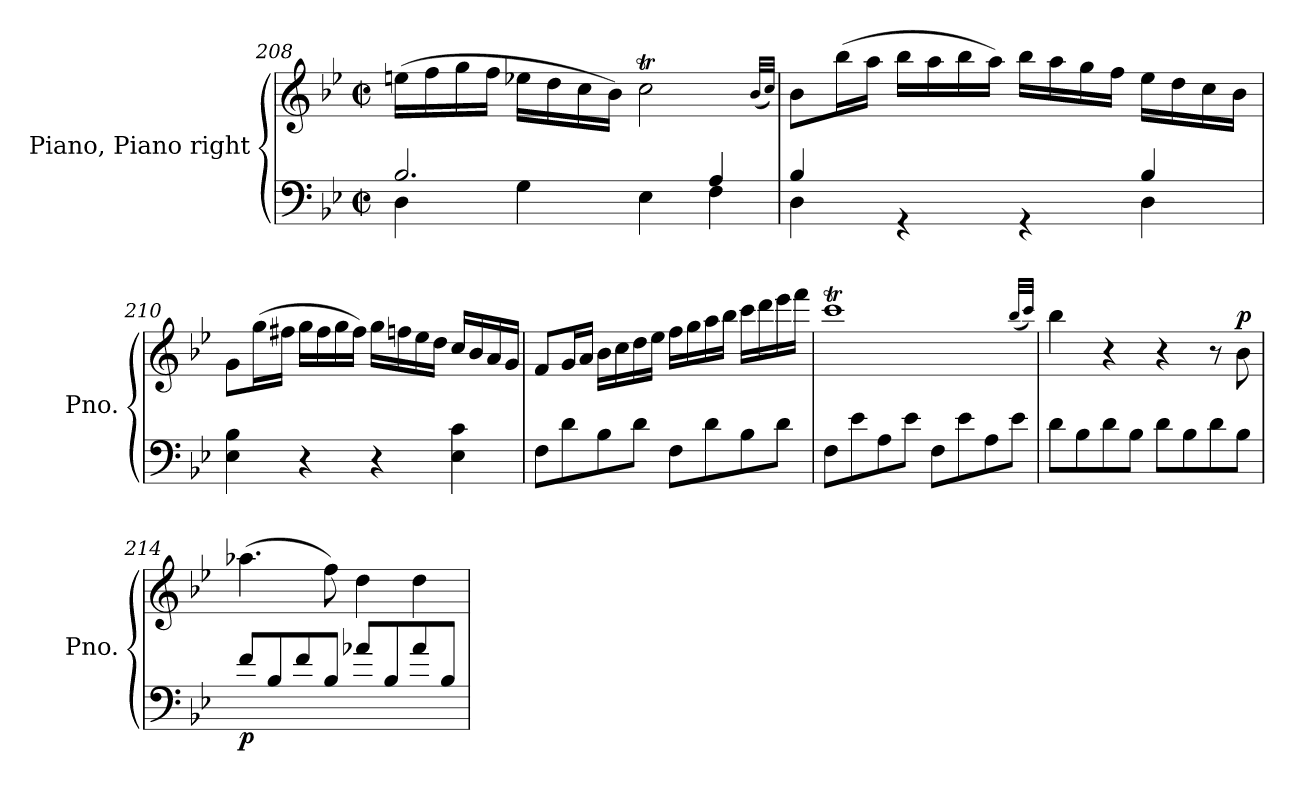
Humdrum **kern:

**kern	**kern	**dynam
*part1	*part1	*part1
*staff2	*staff1	*staff1/2
*I"Piano, Piano right	*	*
*I'Pno.	*	*
*clefF4	*clefG2	*
*k[b-e-]	*k[b-e-]	*
*M2/2	*M2/2	*
*met(c|)	*met(c|)	*
=208	=208	=208
*^	*	*
2.B-/	4D\	(>16een\LL	.
.	.	16ff\	.
.	.	16gg\	.
.	.	16ff\JJ	.
.	4G\	16ee-X\LL	.
.	.	16dd\	.
.	.	16cc\	.
.	.	16b-\JJ)	.
.	4E-\	2ccT\	.
4A/	4F\	.	.
.	.	(<32qb-/LLL	.
.	.	32qcc/JJJ)	.
=209	=209	=209	=209
4B-/	4D\	8b-\L	.
.	.	(>16bb-\L	.
.	.	16aa\JJ	.
4rGG	2ryy	16bb-\LL	.
.	.	16aa\	.
.	.	16bb-\	.
.	.	16aa\JJ)	.
4rGG	.	16bb-\LL	.
.	.	16aa\	.
.	.	16gg\	.
.	.	16ff\JJ	.
4B-/	4D\	16ee-\LL	.
.	.	16dd\	.
.	.	16cc\	.
.	.	16b-\JJ	.
*v	*v	*	*
!!LO:LB:g=z
=210	=210	=210
4E-\ 4B-\	8g\L	.
.	(>16gg\L	.
.	16ff#X\JJ	.
4r	16gg\LL	.
.	16ff#\	.
.	16gg\	.
.	16ff#\JJ)	.
4r	16gg\LL	.
.	16ffn\	.
.	16ee-\	.
.	16dd\JJ	.
4E-\ 4c\	16cc/LL	.
.	16b-/	.
.	16a/	.
.	16g/JJ	.
=211	=211	=211
8F\L	8f/L	.
8d\	16g/L	.
.	16a/JJ	.
8B-\	16b-\LL	.
.	16cc\	.
8d\J	16dd\	.
.	16ee-\JJ	.
8F\L	16ff\LL	.
.	16gg\	.
8d\	16aa\	.
.	16bb-\JJ	.
8B-\	16ccc\LL	.
.	16ddd\	.
8d\J	16eee-\	.
.	16fff\JJ	.
=212	=212	=212
8F\L	1cccT	.
8e-\	.	.
8A\	.	.
8e-\J	.	.
8F\L	.	.
8e-\	.	.
8A\	.	.
8e-\J	.	.
.	(<32qbb-/LLL	.
.	32qccc/JJJ)	.
!!LO:LB:g=z
=213	=213	=213
8d\L	4bb-\	.
8B-\	.	.
8d\	4r	.
8B-\J	.	.
8d\L	4r	.
8B-\	.	.
8d\	8r	.
!	!	!LO:DY:a
8B-\J	8b-\	p
=214	=214	=214
!	!	!LO:DY:b=2
8f/L	(>4.aa-X\	p
8B-/	.	.
8f/	.	.
8B-/J	8ff\)	.
8a-X/L	4dd\	.
8B-/	.	.
8a-/	4dd\	.
8B-/J	.	.
=	=	=
*-	*-	*-
